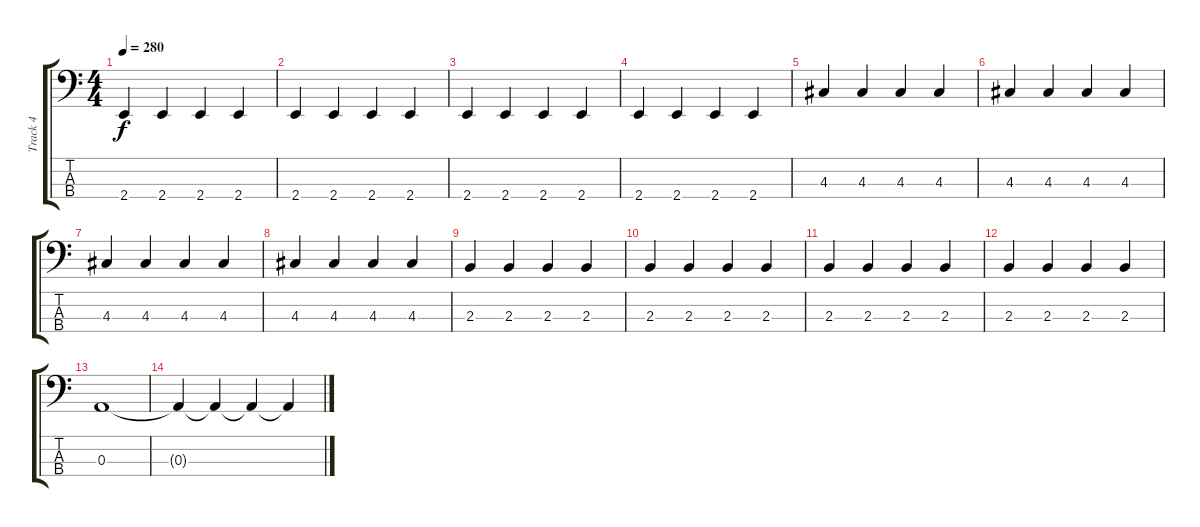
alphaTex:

\track ("Track 4" "Track 4") {instrument electricbasspick}
\staff {score tabs}
\tuning (G2 D2 A1 D1) {hide}
\ts (4 4)
\tempo 280
\clef f4
\ks c
2.4.4{dy f} 2.4.4 2.4.4 2.4.4 |
2.4.4 2.4.4 2.4.4 2.4.4 |
2.4.4 2.4.4 2.4.4 2.4.4 |
2.4.4 2.4.4 2.4.4 2.4.4 |
4.3.4 4.3.4 4.3.4 4.3.4 |
4.3.4 4.3.4 4.3.4 4.3.4 |
4.3.4 4.3.4 4.3.4 4.3.4 |
4.3.4 4.3.4 4.3.4 4.3.4 |
2.3.4 2.3.4 2.3.4 2.3.4 |
2.3.4 2.3.4 2.3.4 2.3.4 |
2.3.4 2.3.4 2.3.4 2.3.4 |
2.3.4 2.3.4 2.3.4 2.3.4 |
0.3.1 |
0.3{t}.4 0.3{t}.4 0.3{t}.4 0.3{t}.4
